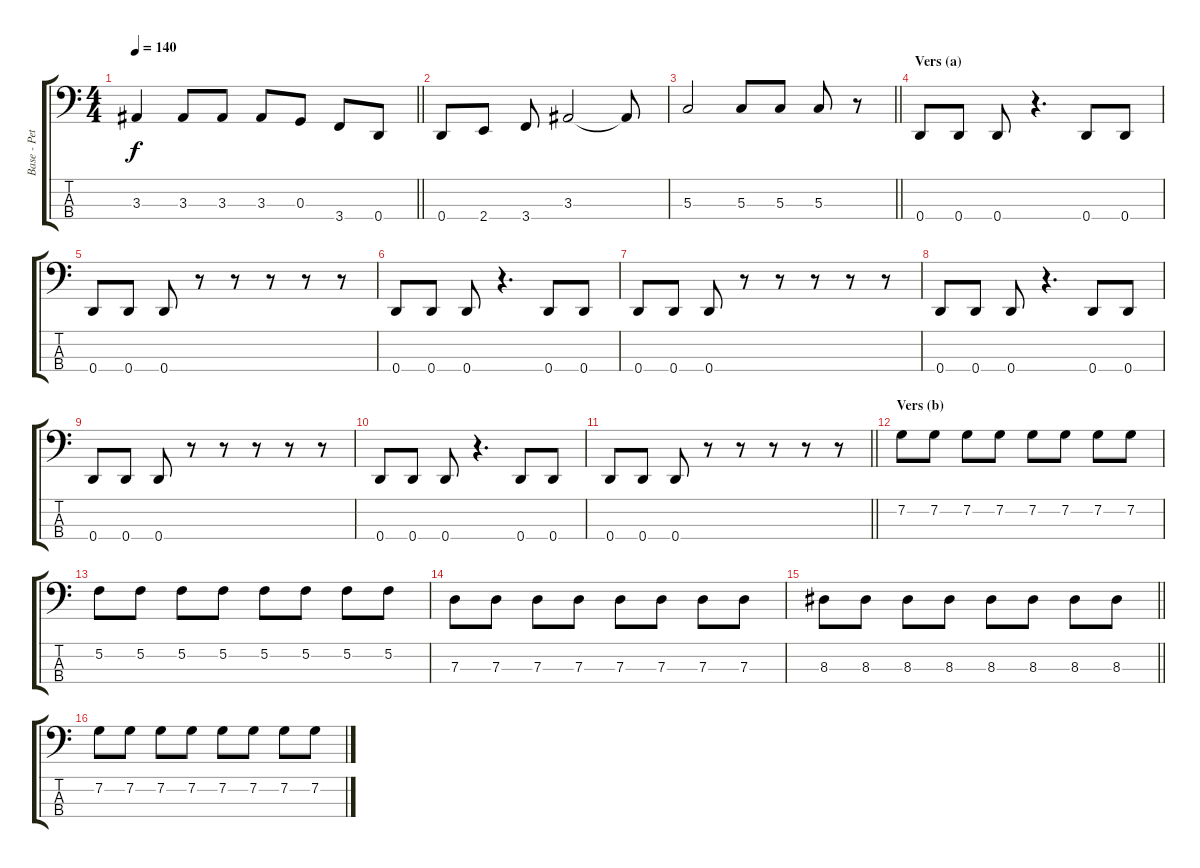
\track ("Base - Peter London" "Base - Pet") {instrument electricbassfinger}
\staff {score tabs}
\tuning (F2 C2 G1 D1) {hide}
\ts (4 4)
\tempo 140
\clef f4
\barLineRight lightlight
\ks c
3.3.4{dy f} 3.3.8 3.3.8 3.3.8 0.3.8 3.4.8 0.4.8 |
0.4.8 2.4.8 3.4.8 3.3.2 3.3{t}.8 |
\barLineRight lightlight
5.3.2 5.3.8 5.3.8 5.3.8 r.8 |
\section ("" "Vers (a)")
0.4.8 0.4.8 0.4.8 r.4{d} 0.4.8 0.4.8 |
0.4.8 0.4.8 0.4.8 r.8 r.8 r.8 r.8 r.8 |
0.4.8 0.4.8 0.4.8 r.4{d} 0.4.8 0.4.8 |
0.4.8 0.4.8 0.4.8 r.8 r.8 r.8 r.8 r.8 |
0.4.8 0.4.8 0.4.8 r.4{d} 0.4.8 0.4.8 |
0.4.8 0.4.8 0.4.8 r.8 r.8 r.8 r.8 r.8 |
0.4.8 0.4.8 0.4.8 r.4{d} 0.4.8 0.4.8 |
\barLineRight lightlight
0.4.8 0.4.8 0.4.8 r.8 r.8 r.8 r.8 r.8 |
\section ("" "Vers (b)")
7.2.8 7.2.8 7.2.8 7.2.8 7.2.8 7.2.8 7.2.8 7.2.8 |
5.2.8 5.2.8 5.2.8 5.2.8 5.2.8 5.2.8 5.2.8 5.2.8 |
7.3.8 7.3.8 7.3.8 7.3.8 7.3.8 7.3.8 7.3.8 7.3.8 |
\barLineRight lightlight
8.3.8 8.3.8 8.3.8 8.3.8 8.3.8 8.3.8 8.3.8 8.3.8 |
7.2.8 7.2.8 7.2.8 7.2.8 7.2.8 7.2.8 7.2.8 7.2.8
